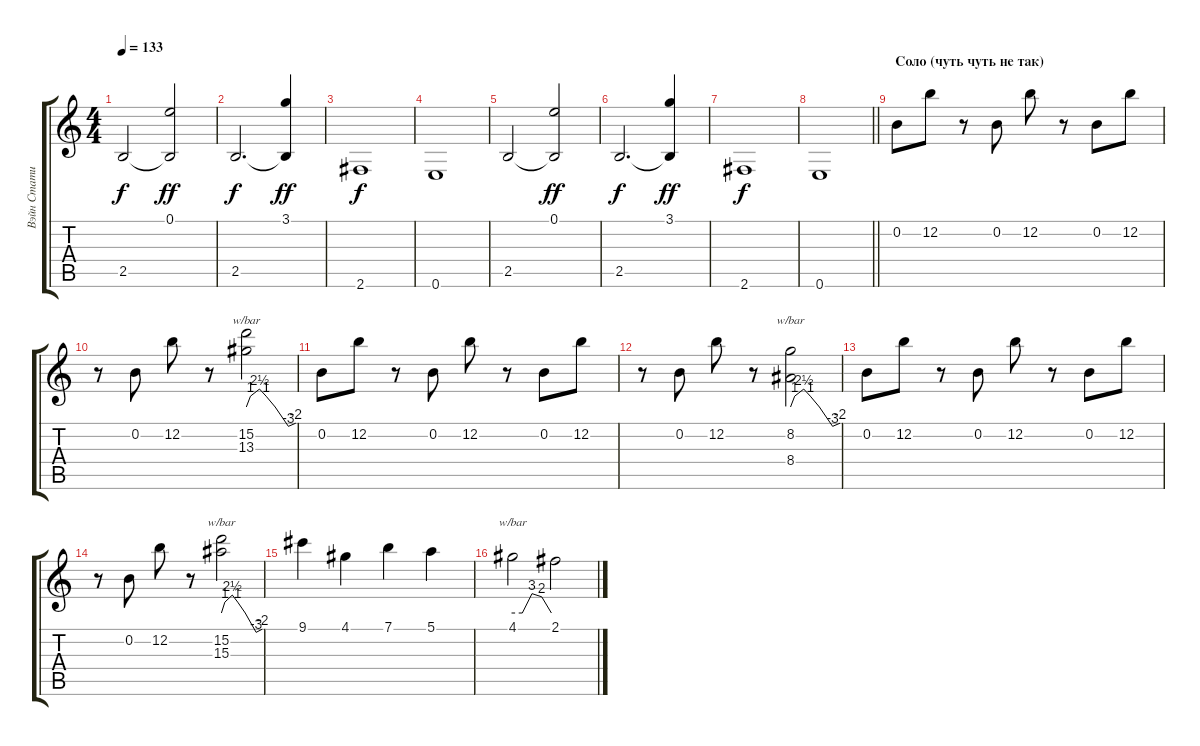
\track ("Вэйн Статик (Его толстый обижал)" "Вэйн Стати") {instrument overdrivenguitar}
\staff {score tabs}
\tuning (E4 B3 G3 D3 A2 E2) {hide}
\ts (4 4)
\tempo 133
\clef g2
\ks c
2.5.2{dy f} (0.1 2.5{t}).2{dy ff} |
2.5.2{d dy f} (3.1 2.5{t}).4{dy ff} |
2.6.1{dy f} |
0.6.1 |
2.5.2 (0.1 2.5{t}).2{dy ff} |
2.5.2{d dy f} (3.1 2.5{t}).4{dy ff} |
2.6.1{dy f} |
\barLineRight lightlight
0.6.1 |
\section ("" " Соло (чуть чуть не так)")
0.2.8 12.2.8 r.8 0.2.8 12.2.8 r.8 0.2.8 12.2.8 |
r.8 0.2.8 12.2.8 r.8 (15.2 13.3).2{tbe (custom default 0 0 5 4 16 10 24 4 35 0 51 -12 60 -8)} |
0.2.8 12.2.8 r.8 0.2.8 12.2.8 r.8 0.2.8 12.2.8 |
r.8 0.2.8 12.2.8 r.8 (8.2 8.4).2{tbe (custom default 0 0 5 4 16 10 24 4 35 0 51 -12 60 -8)} |
0.2.8 12.2.8 r.8 0.2.8 12.2.8 r.8 0.2.8 12.2.8 |
r.8 0.2.8 12.2.8 r.8 (15.2 15.3).2{tbe (custom default 0 0 5 4 16 10 24 4 35 0 51 -12 60 -8)} |
9.1.4 4.1.4 7.1.4 5.1.4 |
4.1.2{tbe (custom default 0 0 15 0 30 12 45 8 60 0)} 2.1.2
